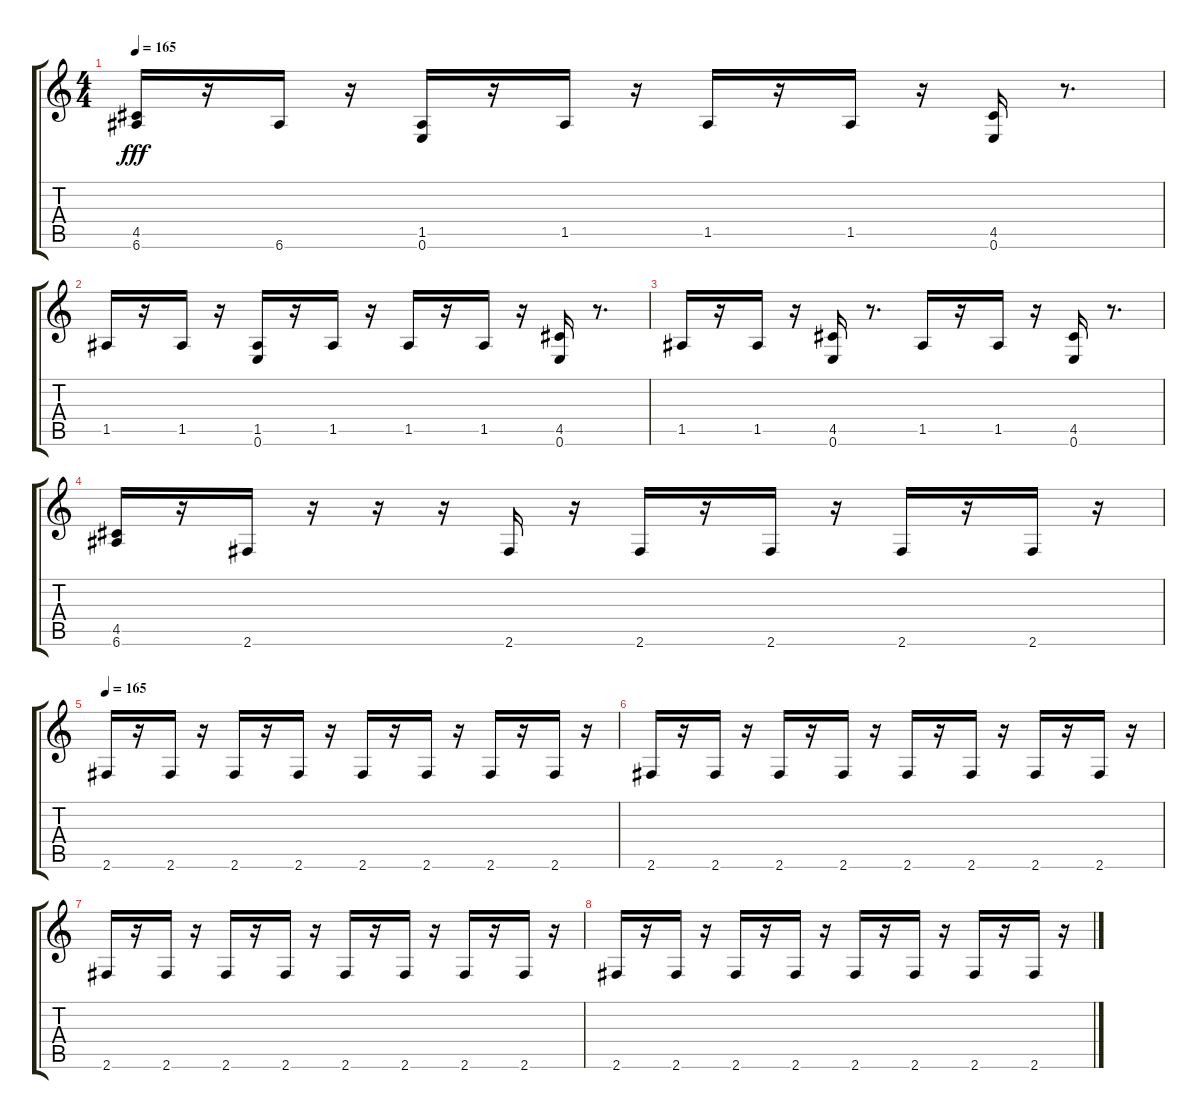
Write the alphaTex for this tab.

\track "" {instrument acousticguitarnylon}
\staff {score tabs}
\tuning (E4 B3 G3 D3 A2 E2) {hide}
\ts (4 4)
\tempo 165
\clef g2
\ks c
(4.5 6.6).16{dy fff instrument acousticguitarnylon} r.16 6.6.16 r.16 (1.5 0.6).16 r.16 1.5.16 r.16 1.5.16 r.16 1.5.16 r.16 (4.5 0.6).16 r.8{d} |
1.5.16 r.16 1.5.16 r.16 (1.5 0.6).16 r.16 1.5.16 r.16 1.5.16 r.16 1.5.16 r.16 (4.5 0.6).16 r.8{d} |
1.5.16 r.16 1.5.16 r.16 (4.5 0.6).16 r.8{d} 1.5.16 r.16 1.5.16 r.16 (4.5 0.6).16 r.8{d} |
(4.5 6.6).16 r.16 2.6.16 r.16 r.16 r.16 2.6.16 r.16 2.6.16 r.16 2.6.16 r.16 2.6.16 r.16 2.6.16 r.16 |
\tempo 165
2.6.16 r.16 2.6.16 r.16 2.6.16 r.16 2.6.16 r.16 2.6.16 r.16 2.6.16 r.16 2.6.16 r.16 2.6.16 r.16 |
2.6.16 r.16 2.6.16 r.16 2.6.16 r.16 2.6.16 r.16 2.6.16 r.16 2.6.16 r.16 2.6.16 r.16 2.6.16 r.16 |
2.6.16 r.16 2.6.16 r.16 2.6.16 r.16 2.6.16 r.16 2.6.16 r.16 2.6.16 r.16 2.6.16 r.16 2.6.16 r.16 |
2.6.16 r.16 2.6.16 r.16 2.6.16 r.16 2.6.16 r.16 2.6.16 r.16 2.6.16 r.16 2.6.16 r.16 2.6.16 r.16
